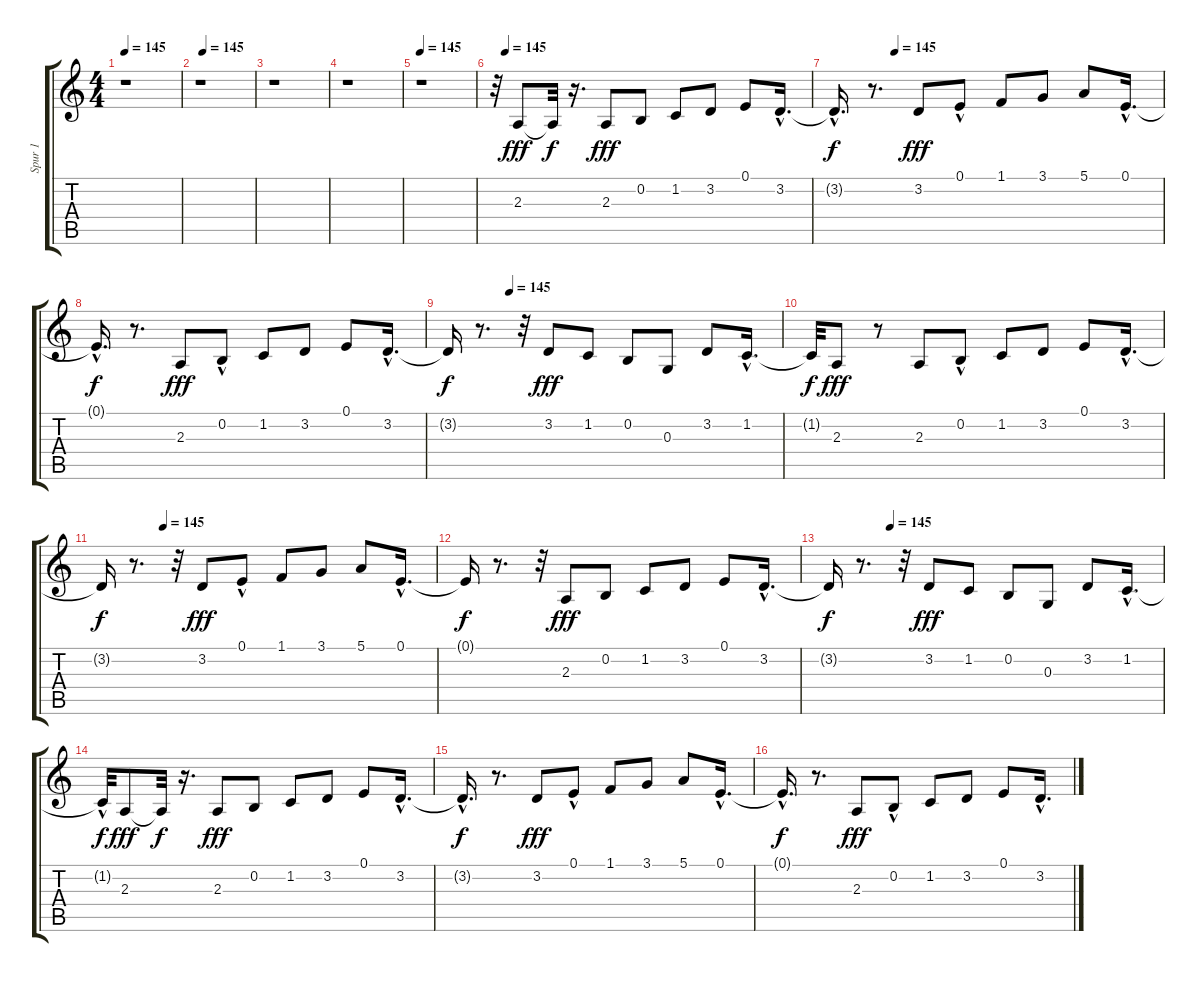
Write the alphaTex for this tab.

\track ("Spur 1" "Spur 1") {instrument synthbrass1}
\staff {score tabs}
\tuning (E4 B3 G3 D3 A2 E2) {hide}
\ts (4 4)
\tempo 145
\clef g2
\ks c
r.1{dy f} |
\tempo (145 0.0625)
r.1 |
r.1 |
r.1 |
\tempo 145
r.1 |
\tempo (145 0.03125)
r.32 2.3.8{dy fff} 2.3{t}.32{dy f} r.16{d} 2.3.8{dy fff} 0.2.8 1.2.8 3.2.8 0.1.8 3.2{hac}.16{d} |
\tempo (145 0.1875)
3.2{hac t}.16{d dy f} r.8{d} 3.2.8{dy fff} 0.1{hac}.8 1.1.8 3.1.8 5.1.8 0.1{hac}.16{d} |
0.1{hac t}.16{d dy f} r.8{d} 2.3.8{dy fff} 0.2{hac}.8 1.2.8 3.2.8 0.1.8 3.2{hac}.16{d} |
\tempo (145 0.1875)
3.2{t}.16{dy f} r.8{d} r.32 3.2.8{dy fff} 1.2.8 0.2.8 0.3.8 3.2.8 1.2{hac}.16{d} |
1.2{t}.32{dy f} 2.3.8{dy fff} r.8 2.3.8 0.2{hac}.8 1.2.8 3.2.8 0.1.8 3.2{hac}.16{d} |
\tempo (145 0.1875)
3.2{t}.16{dy f} r.8{d} r.32 3.2.8{dy fff} 0.1{hac}.8 1.1.8 3.1.8 5.1.8 0.1{hac}.16{d} |
0.1{t}.16{dy f} r.8{d} r.32 2.3.8{dy fff} 0.2.8 1.2.8 3.2.8 0.1.8 3.2{hac}.16{d} |
\tempo (145 0.1875)
3.2{t}.16{dy f} r.8{d} r.32 3.2.8{dy fff} 1.2.8 0.2.8 0.3.8 3.2.8 1.2{hac}.16{d} |
1.2{hac t}.32{dy f} 2.3.8{dy fff} 2.3{t}.32{dy f} r.16{d} 2.3.8{dy fff} 0.2.8 1.2.8 3.2.8 0.1.8 3.2{hac}.16{d} |
3.2{hac t}.16{d dy f} r.8{d} 3.2.8{dy fff} 0.1{hac}.8 1.1.8 3.1.8 5.1.8 0.1{hac}.16{d} |
0.1{hac t}.16{d dy f} r.8{d} 2.3.8{dy fff} 0.2{hac}.8 1.2.8 3.2.8 0.1.8 3.2{hac}.16{d}
